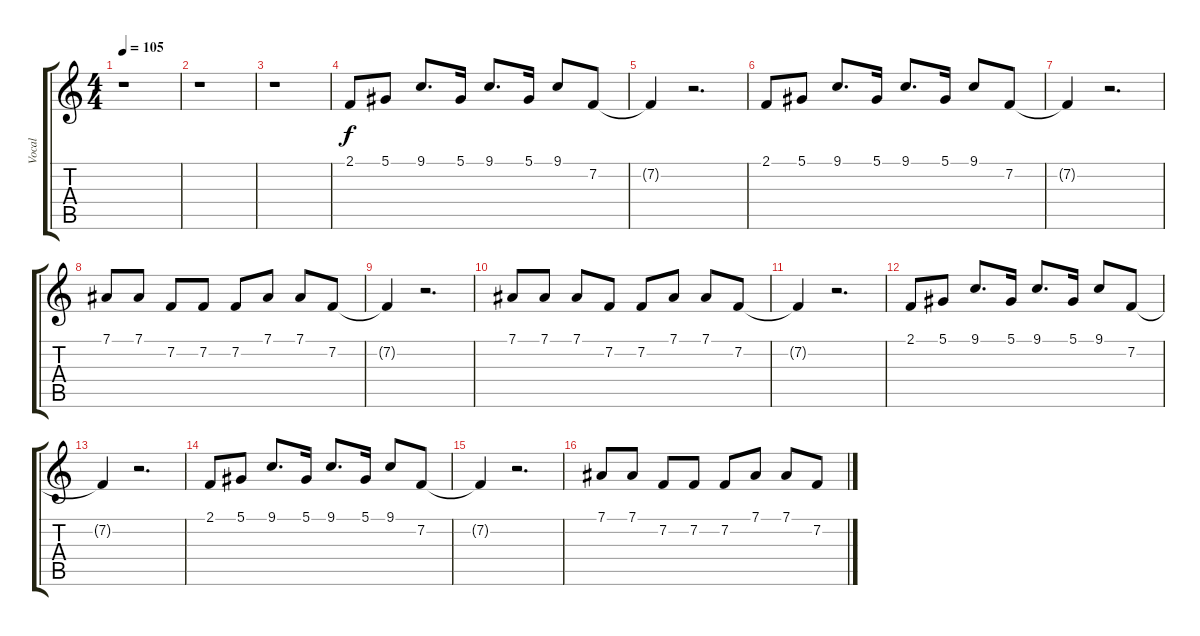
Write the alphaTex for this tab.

\track ("Vocal" "Vocal") {instrument voiceoohs}
\staff {score tabs}
\tuning (Eb4 Bb3 Gb3 Db3 Ab2 Eb2) {hide}
\ts (4 4)
\tempo 105
\clef g2
\ks c
r.1{dy f} |
r.1 |
r.1 |
2.1.8 5.1.8 9.1.8{d} 5.1.16 9.1.8{d} 5.1.16 9.1.8 7.2.8 |
7.2{t}.4 r.2{d} |
2.1.8 5.1.8 9.1.8{d} 5.1.16 9.1.8{d} 5.1.16 9.1.8 7.2.8 |
7.2{t}.4 r.2{d} |
7.1.8 7.1.8 7.2.8 7.2.8 7.2.8 7.1.8 7.1.8 7.2.8 |
7.2{t}.4 r.2{d} |
7.1.8 7.1.8 7.1.8 7.2.8 7.2.8 7.1.8 7.1.8 7.2.8 |
7.2{t}.4 r.2{d} |
2.1.8 5.1.8 9.1.8{d} 5.1.16 9.1.8{d} 5.1.16 9.1.8 7.2.8 |
7.2{t}.4 r.2{d} |
2.1.8 5.1.8 9.1.8{d} 5.1.16 9.1.8{d} 5.1.16 9.1.8 7.2.8 |
7.2{t}.4 r.2{d} |
7.1.8 7.1.8 7.2.8 7.2.8 7.2.8 7.1.8 7.1.8 7.2.8
